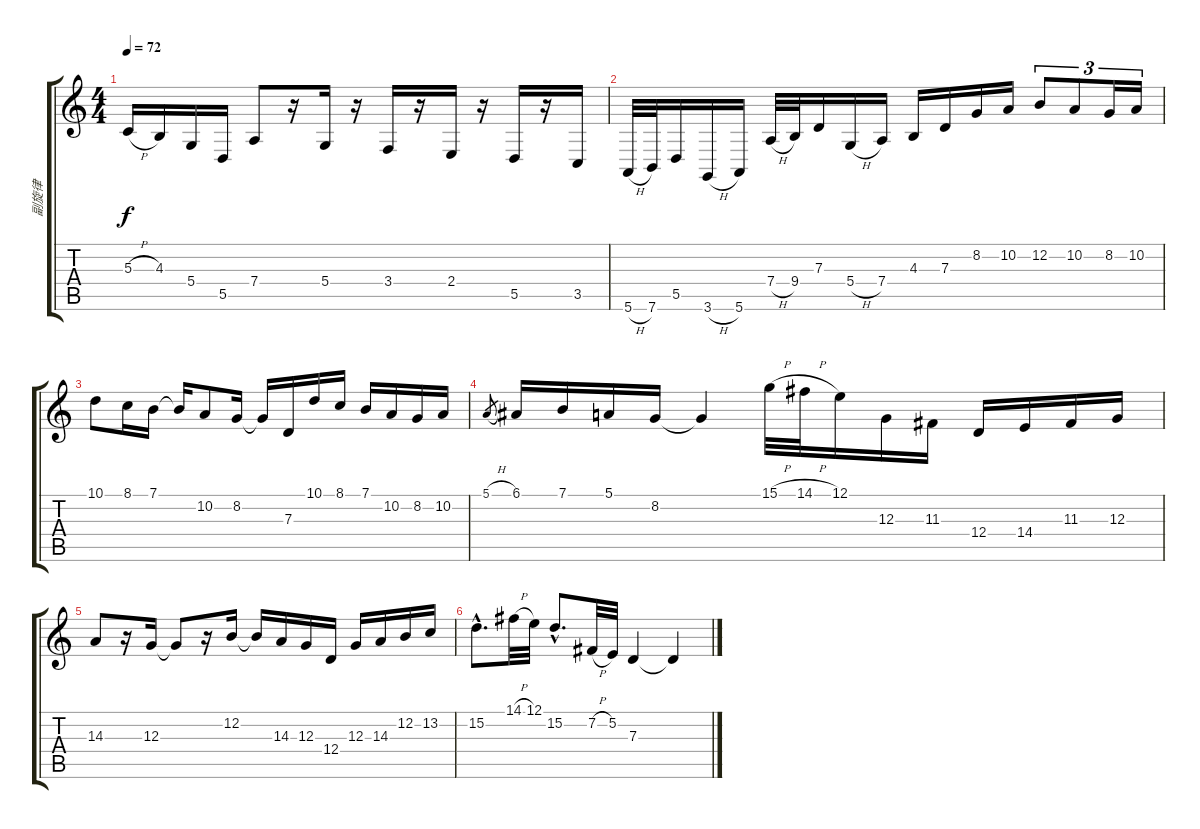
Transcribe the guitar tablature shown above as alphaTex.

\track ("副旋律" "副旋律") {instrument electricgrandpiano}
\staff {score tabs}
\tuning (E4 B3 G3 D3 A2 E2) {hide}
\ts (4 4)
\tempo 72
\clef g2
\ks c
5.3{h}.16{dy f} 4.3.16 5.4.16 5.5.16 7.4.8 r.16 5.4.16 r.16 3.4.16 r.16 2.4.16 r.16 5.5.16 r.16 3.5.16 |
5.6{h}.32 7.6.32 5.5.16 3.6{h}.16 5.6.16 7.4{h}.32 9.4.32 7.3.16 5.4{h}.16 7.4.16 4.3.16 7.3.16 8.2.16 10.2.16 12.2.8{tu (3 2)} 10.2.8{tu (3 2)} 8.2.16{tu (3 2)} 10.2.16{tu (3 2)} |
10.1.8 8.1.16 7.1.16 7.1{t}.16 10.2.8 8.2.16 8.2{t}.16 7.3.16 10.1.16 8.1.16 7.1.16 10.2.16 8.2.16 10.2.16 |
5.1{h}.8{gr} 6.1.16 7.1.16 5.1.16 8.2.16 8.2{t}.4 15.1{h}.32 14.1{h}.32 12.1.16 12.3.16 11.3.16 12.4.16 14.4.16 11.3.16 12.3.16 |
14.3.8 r.16 12.3.16 12.3{t}.8 r.16 12.2.16 12.2{t}.16 14.3.16 12.3.16 12.4.16 12.3.16 14.3.16 12.2.16 13.2.16 |
15.2{hac}.8{d} 14.1{h}.32 12.1.32 15.2{hac}.8{d} 7.2{h}.32 5.2.32 7.3.4 7.3{t}.4
